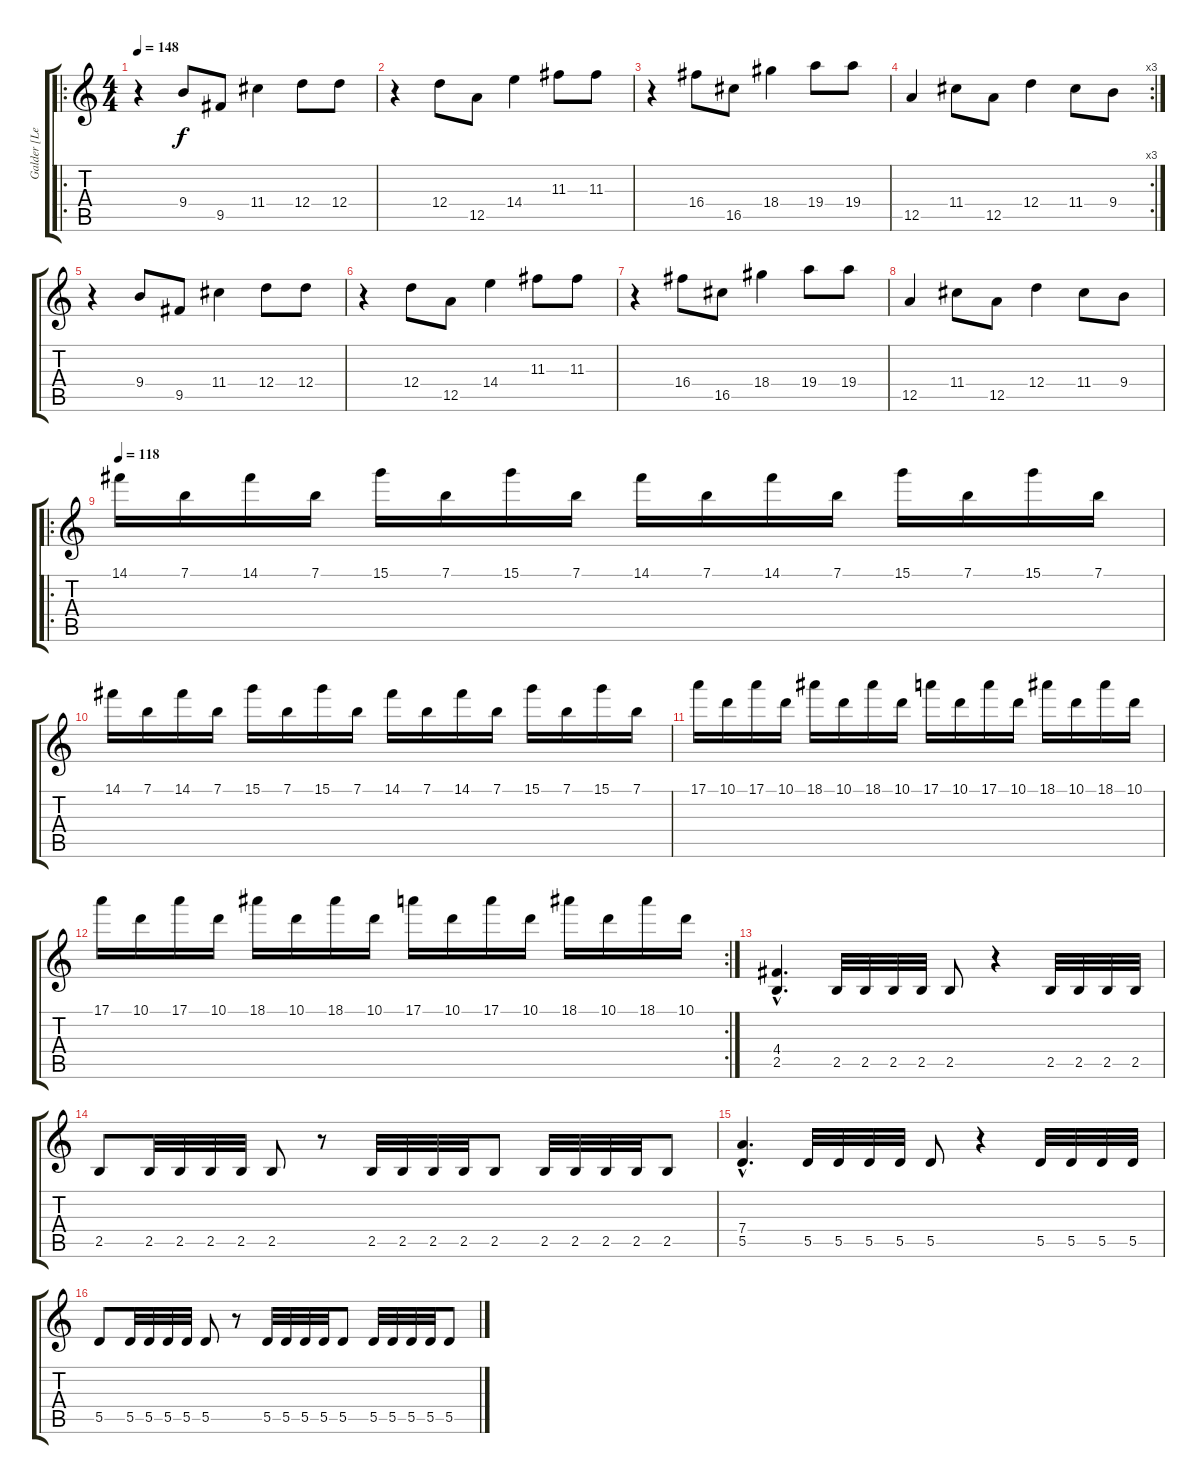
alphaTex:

\track ("Galder [Lead Guitar]" "Galder [Le") {instrument distortionguitar}
\staff {score tabs}
\tuning (E4 B3 G3 D3 A2 E2) {hide}
\ro
\ts (4 4)
\tempo 148
\clef g2
\ks c
r.4{dy f} 9.4.8 9.5.8 11.4.4 12.4.8 12.4.8 |
r.4 12.4.8 12.5.8 14.4.4 11.3.8 11.3.8 |
r.4 16.4.8 16.5.8 18.4.4 19.4.8 19.4.8 |
\rc 3
12.5.4 11.4.8 12.5.8 12.4.4 11.4.8 9.4.8 |
r.4 9.4.8 9.5.8 11.4.4 12.4.8 12.4.8 |
r.4 12.4.8 12.5.8 14.4.4 11.3.8 11.3.8 |
r.4 16.4.8 16.5.8 18.4.4 19.4.8 19.4.8 |
12.5.4 11.4.8 12.5.8 12.4.4 11.4.8 9.4.8 |
\ro
\tempo 118
14.1.16 7.1.16 14.1.16 7.1.16 15.1.16 7.1.16 15.1.16 7.1.16 14.1.16 7.1.16 14.1.16 7.1.16 15.1.16 7.1.16 15.1.16 7.1.16 |
14.1.16 7.1.16 14.1.16 7.1.16 15.1.16 7.1.16 15.1.16 7.1.16 14.1.16 7.1.16 14.1.16 7.1.16 15.1.16 7.1.16 15.1.16 7.1.16 |
17.1.16 10.1.16 17.1.16 10.1.16 18.1.16 10.1.16 18.1.16 10.1.16 17.1.16 10.1.16 17.1.16 10.1.16 18.1.16 10.1.16 18.1.16 10.1.16 |
\rc 2
17.1.16 10.1.16 17.1.16 10.1.16 18.1.16 10.1.16 18.1.16 10.1.16 17.1.16 10.1.16 17.1.16 10.1.16 18.1.16 10.1.16 18.1.16 10.1.16 |
(4.4{hac} 2.5{hac}).4{d} 2.5.32 2.5.32 2.5.32 2.5.32 2.5.8 r.4 2.5.32 2.5.32 2.5.32 2.5.32 |
2.5.8 2.5.32 2.5.32 2.5.32 2.5.32 2.5.8 r.8 2.5.32 2.5.32 2.5.32 2.5.32 2.5.8 2.5.32 2.5.32 2.5.32 2.5.32 2.5.8 |
(7.4{hac} 5.5{hac}).4{d} 5.5.32 5.5.32 5.5.32 5.5.32 5.5.8 r.4 5.5.32 5.5.32 5.5.32 5.5.32 |
5.5.8 5.5.32 5.5.32 5.5.32 5.5.32 5.5.8 r.8 5.5.32 5.5.32 5.5.32 5.5.32 5.5.8 5.5.32 5.5.32 5.5.32 5.5.32 5.5.8
